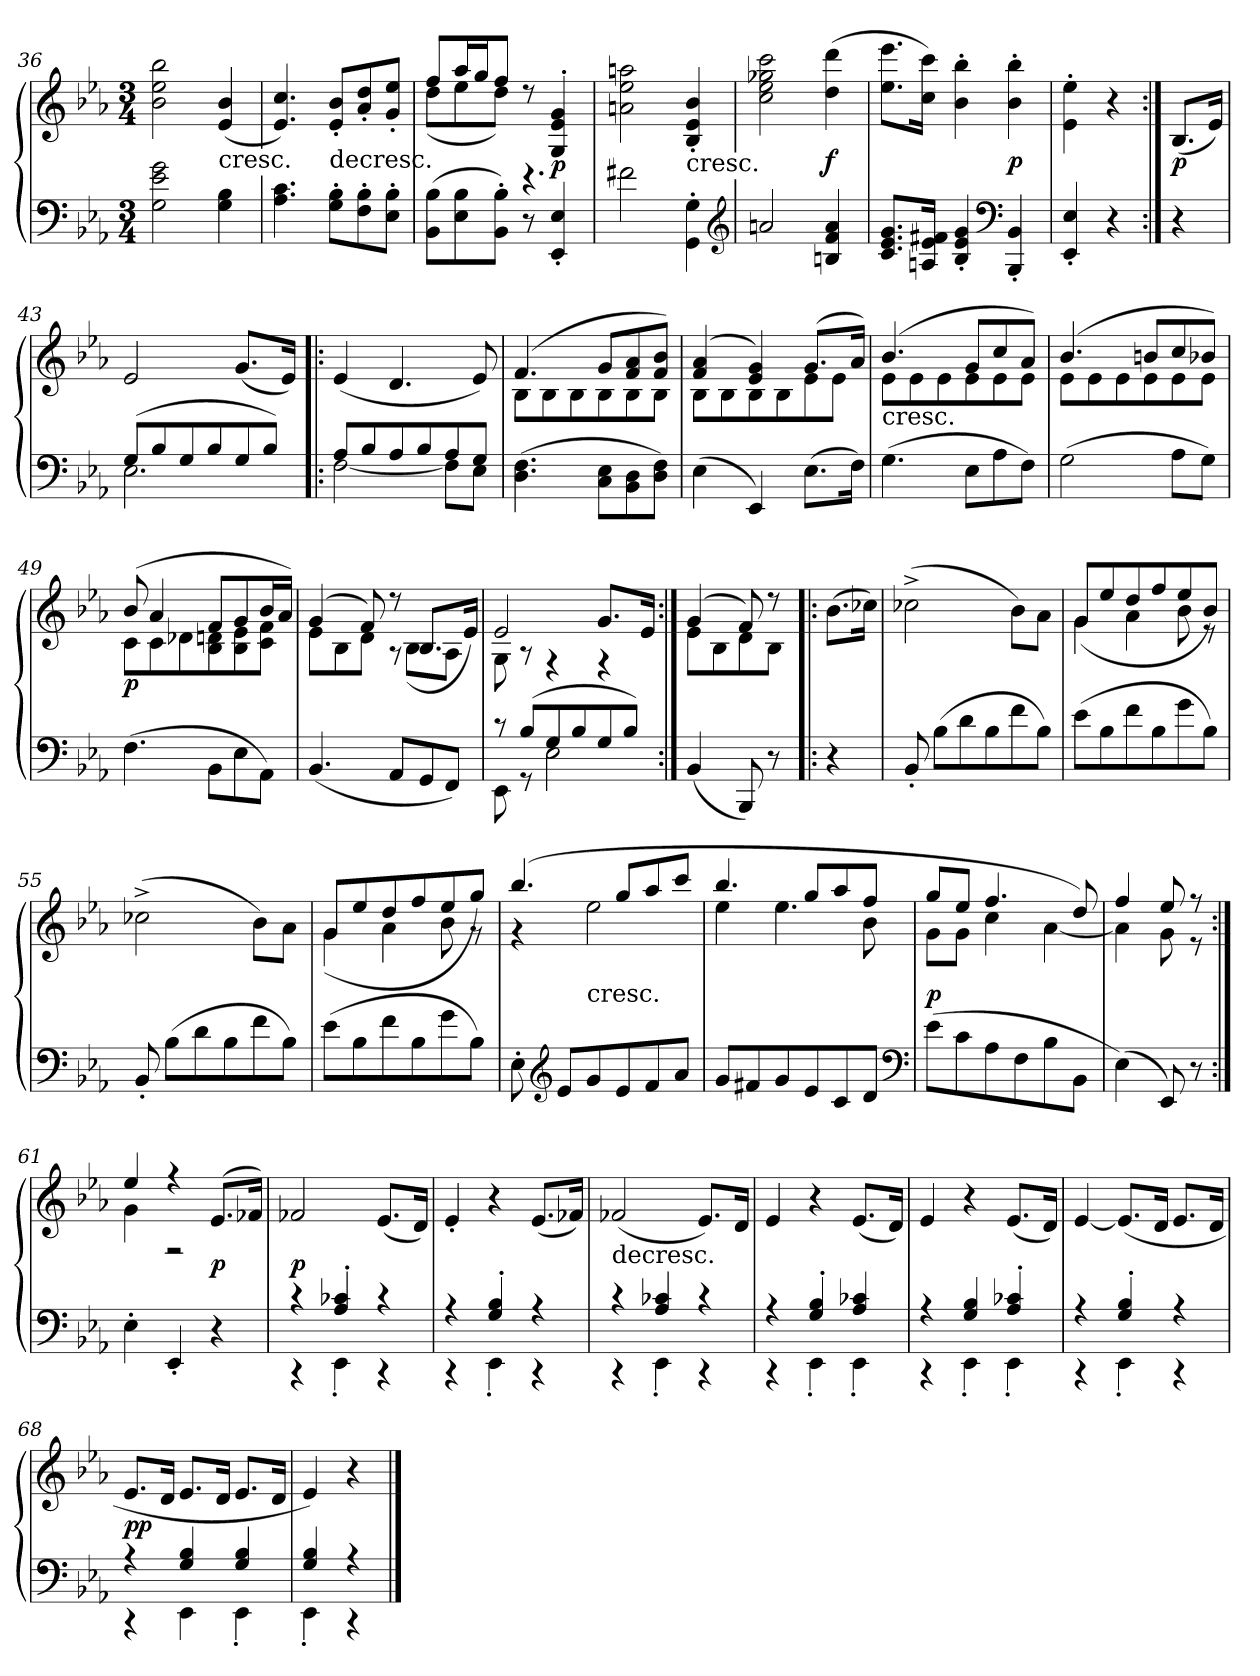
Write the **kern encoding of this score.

**kern	**kern	**dynam
*part1	*part1	*part1
*staff2	*staff1	*staff1/2
*clefF4	*clefG2	*
*k[b-e-a-]	*k[b-e-a-]	*
*E-:	*E-:	*
*M3/4	*M3/4	*
=36	=36	=36
2G\ 2e-\ 2g\	2b-\ 2ee-\ 2bb-\	.
!	!LO:TX:c:t=cresc.	!
4G\ 4B-\	(4e-/ 4b-/	.
=37	=37	=37
4.A-\ 4.c\	4.e-/ 4.cc/)	.
!	!LO:TX:c:t=decresc.	!
8G'\ 8B-'\L	8e-'/ 8b-'/L	.
8F'\ 8B-'\	8a-'/ 8dd'/	.
8E-'\ 8B-'\J	8g'/ 8ee-'/J	.
=38	=38	=38
*	*^	*
(8BB-\ 8B-\L	8ff/L	(8dd\L	.
8E-\ 8B-\	16aa-/L	8ee-\	.
.	16gg/J	.	.
8BB-'\ 8B-'\J)	8ff/J	8dd\J)	.
8r	8r	4.r	.
4EE-'/ 4E-'/	4G'/ 4e-'/ 4g'/	.	p
*	*v	*v	*
=39	=39	=39
2f#X\	2an\ 2ee-\ 2aan\	.
!	!LO:TX:c:t=cresc.	!
4GG'\ 4G'\	4B-'/ 4e-'/ 4b-'/	.
*clefG2	*	*
=40	=40	=40
2an/	2cc\ 2ee-\ 2gg-X\ 2ccc\	.
4Bn/ 4f/ 4a/	(4dd\ 4ddd\	f
=41	=41	=41
8.c/ 8.e-/ 8.g/L	8.ee-\ 8.eee-\L	.
16An/ 16e-/ 16f#X/Jk	16cc\ 16ccc\Jk)	.
4B-'/ 4e-'/ 4g'/	4b-'\ 4bb-'\	.
*clefF4	*	*
4BBB-'/ 4BB-'/	4b-'\ 4bb-'\	p
=42	=42	=42
4EE-'/ 4E-'/	4e-'\ 4ee-'\	.
4r	4r	.
=:|!	=:|!	=:|!
4r	(8.B-/L	p
.	16e-/Jk)	.
=43	=43	=43
*^	*	*
(8G/L	2.E-\	2e-/	.
8B-/	.	.	.
8G/	.	.	.
8B-/	.	.	.
8G/	.	(8.g/L	.
8B-/J)	.	.	.
.	.	16e-/Jk)	.
=44!|:	=44!|:	=44!|:	=44!|:
8A-/L	[2F\	(4e-/	.
8B-/	.	.	.
8A-/	.	4.d/	.
8B-/	.	.	.
8A-/	8F\L]	.	.
8G/J	8E-\J	8e-/)	.
*v	*v	*	*
=45	=45	=45
*	*^	*
(4.D\ 4.F\	(4.f/	8B-\L	.
.	.	8B-\	.
.	.	8B-\	.
8C\ 8E-\L	8g/L	8B-\	.
8BB-\ 8D\	8f/ 8a-/	8B-\	.
8D\ 8F\J)	8f/ 8b-/J)	8B-\J	.
=46	=46	=46	=46
(4E-\	(4f/ 4a-/	8B-\L	.
.	.	8B-\	.
4EE-/)	4e-/ 4g/)	8B-\	.
.	.	8B-\	.
(8.E-\L	(8.g/L	8e-\	.
.	.	8e-\J	.
16F\Jk)	16a-/Jk)	.	.
=47	=47	=47	=47
!	!LO:TX:c:t=cresc.	!	!
(4.G\	(4.b-/	8e-\L	.
.	.	8e-\	.
.	.	8e-\	.
8E-\L	8g/L	8e-\	.
8A-\	8cc/	8e-\	.
8F\J)	8a-/J)	8e-\J	.
=48	=48	=48	=48
(2G\	(4.b-/	8e-\L	.
.	.	8e-\	.
.	.	8e-\	.
.	8bn/L	8e-\	.
8A-\L	8cc/	8e-\	.
8G\J)	8b-X/J)	8e-\J	.
=49	=49	=49	=49
(4.F\	(8b-/	8c\L	p
.	4a-/	8c\	.
.	.	8d-X\	.
8BB-\L	8f/L	8B-\ 8dn\	.
8E-\	8g/	8B-\ 8e-\	.
8AA-\J)	16b-/L	8c\ 8f\J	.
.	16a-/JJ)	.	.
=50	=50	=50	=50
(4.BB-/	(4g/	8e-\L	.
.	.	8B-\	.
.	8f/)	8d\J	.
8AA-/L	8r	8r	.
8GG/	8.B-/L	(8B-\L	.
8FF/J)	.	8A-\J	.
.	16e-/Jk)	.	.
=51	=51	=51	=51
*^	*	*	*
8r	8EE-\	2e-/	8G\	.
(8B-/L	8r	.	8r	.
8G/	2E-\	.	4r	.
8B-/	.	.	.	.
8G/	.	8.g/L	4r	.
8B-/J)	.	.	.	.
.	.	16e-/Jk	.	.
*v	*v	*	*	*
=52:|!	=52:|!	=52:|!	=52:|!
(4BB-/	(4g/	8e-\L	.
.	.	8B-\	.
8BBB-/)	8f/)	8d\	.
8r	8r	8B-\J	.
*	*v	*v	*
=!|:	=!|:	=!|:
4r	(8.b-\L	.
.	16cc-X\Jk)	.
=53	=53	=53
8BB-'/	(2cc-X^\	.
(8B-\L	.	.
8d\	.	.
8B-\	.	.
8f\	8b-\L)	.
8B-\J)	8a-\J	.
=54	=54	=54
*	*^	*
(8e-\L	8g/L	(4g\	.
8B-\	8ee-/	.	.
8f\	8dd/	4a-\	.
8B-\	8ff/	.	.
8g\	8ee-/	8b-\	.
8B-\J)	8b-/J)	8r	.
*	*v	*v	*
=55	=55	=55
8BB-'/	(2cc-X^\	.
(8B-\L	.	.
8d\	.	.
8B-\	.	.
8f\	8b-\L)	.
8B-\J)	8a-\J	.
=56	=56	=56
*	*^	*
(8e-\L	8g/L	(4g\	.
8B-\	8ee-/	.	.
8f\	8dd/	4a-\	.
8B-\	8ff/	.	.
8g\	8ee-/	8b-\	.
8B-\J)	8gg/J)	8r	.
=57	=57	=57	=57
8E-'\	(4.bb-/	4r	.
*clefG2	*	*	*
8e-/L	.	.	.
!	!	!LO:TX:c:t=cresc.	!
8g/	.	2ee-\	.
8e-/	8gg/L	.	.
8f/	8aa-/	.	.
8a-/J	8ccc/J	.	.
=58	=58	=58	=58
8g/L	4.bb-/	4ee-\	.
8f#X/	.	.	.
8g/	.	4.ee-\	.
8e-/	8gg/L	.	.
8c/	8aa-/	.	.
8d/J	8ff/J	8b-\	.
*clefF4	*	*	*
=59	=59	=59	=59
(8e-\L	8gg/L	8g\L	p
8c\	8ee-/J	8g\J	.
8A-\	4.ff/	4cc\	.
8F\	.	.	.
8B-\	.	[4a-\	.
8BB-\J	8dd/)	.	.
=60	=60	=60	=60
(4E-\)	4ff/	4a-\]	.
8EE-/)	8ee-/	8g\	.
8r	8r	8r	.
=61:|!	=61:|!	=61:|!	=61:|!
4E-'\	4ee-/	4g\	.
4EE-'/	4r	2r	.
4r	(8.e-/L	.	p
.	16f-X/Jk)	.	.
*	*v	*v	*
=62	=62	=62
*^	*	*
4r	4r	2f-X/	p
4A-'/ 4c-X'/	4EE-'\	.	.
4r	4r	(8.e-/L	.
.	.	16d/Jk)	.
=63	=63	=63	=63
4r	4r	4e-'/	.
4G'/ 4B-'/	4EE-'\	4r	.
4r	4r	(8.e-/L	.
.	.	16f-X/Jk)	.
=64	=64	=64	=64
!	!	!LO:TX:c:t=decresc.	!
4r	4r	(2f-X/	.
4A-/ 4c-X/	4EE-'\	.	.
4r	4r	8.e-/L)	.
.	.	16d/Jk	.
=65	=65	=65	=65
4r	4r	4e-/	.
4G'/ 4B-'/	4EE-'\	4r	.
4A-/ 4c-X/	4EE-'\	(8.e-/L	.
.	.	16d/Jk)	.
=66	=66	=66	=66
4r	4r	4e-/	.
4G/ 4B-/	4EE-'\	4r	.
4A-'/ 4c-X'/	4EE-'\	(8.e-/L	.
.	.	16d/Jk)	.
=67	=67	=67	=67
4r	4r	[4e-/	.
4G'/ 4B-'/	4EE-'\	(8.e-/L]	.
.	.	16d/Jk	.
4r	4r	8.e-/L	.
.	.	16d/Jk	.
=68	=68	=68	=68
4r	4r	8.e-/L	pp
.	.	16d/Jk	.
4G/ 4B-/	4EE-\	8.e-/L	.
.	.	16d/Jk	.
4G/ 4B-/	4EE-'\	8.e-/L	.
.	.	16d/Jk	.
=69	=69	=69	=69
4G/ 4B-/	4EE-'\	4e-/)	.
4r	4r	4r	.
*v	*v	*	*
==	==	==
*-	*-	*-
